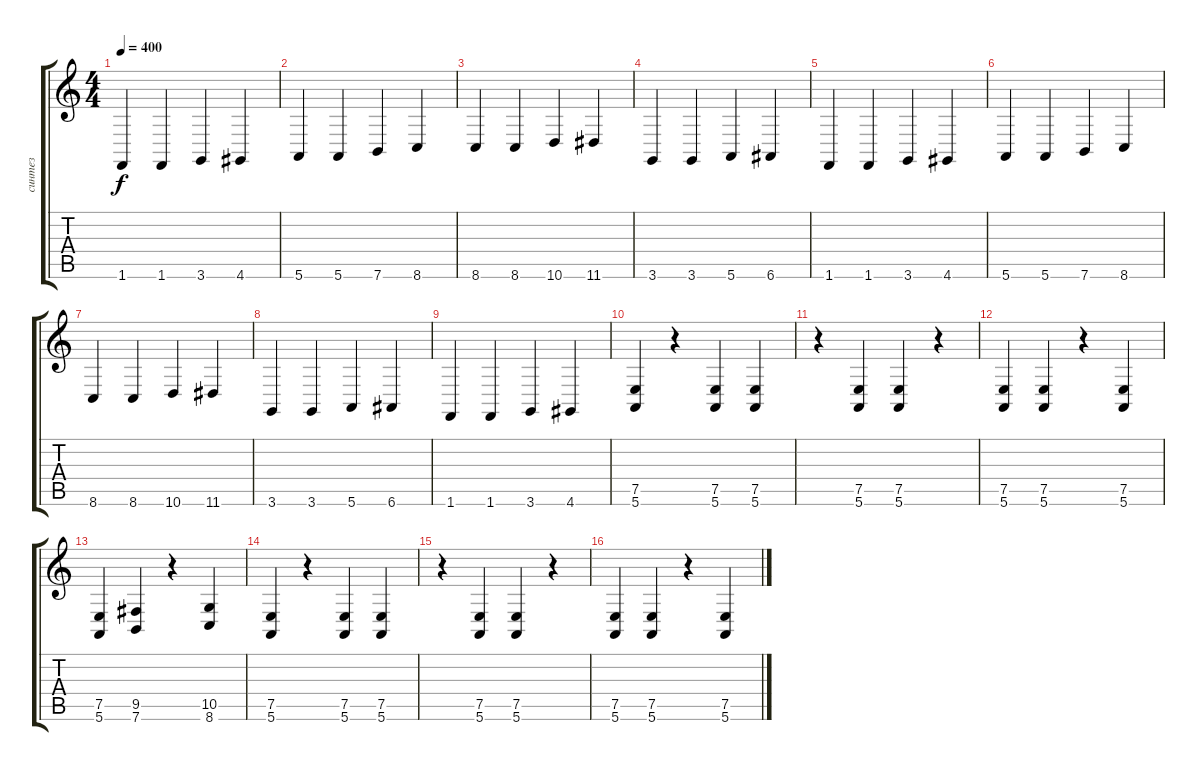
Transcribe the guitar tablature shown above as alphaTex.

\track ("синтез" "синтез") {instrument lead5charang}
\staff {score tabs}
\tuning (E4 B3 G3 D3 A2 E2) {hide}
\ts (4 4)
\tempo 400
\clef g2
\ks c
1.6.4{dy f} 1.6.4 3.6.4 4.6.4 |
5.6.4 5.6.4 7.6.4 8.6.4 |
8.6.4 8.6.4 10.6.4 11.6.4 |
3.6.4 3.6.4 5.6.4 6.6.4 |
1.6.4 1.6.4 3.6.4 4.6.4 |
5.6.4 5.6.4 7.6.4 8.6.4 |
8.6.4 8.6.4 10.6.4 11.6.4 |
3.6.4 3.6.4 5.6.4 6.6.4 |
1.6.4 1.6.4 3.6.4 4.6.4 |
(7.5 5.6).4 r.4 (7.5 5.6).4 (7.5 5.6).4 |
r.4 (7.5 5.6).4 (7.5 5.6).4 r.4 |
(7.5 5.6).4 (7.5 5.6).4 r.4 (7.5 5.6).4 |
(7.5 5.6).4 (9.5 7.6).4 r.4 (10.5 8.6).4 |
(7.5 5.6).4 r.4 (7.5 5.6).4 (7.5 5.6).4 |
r.4 (7.5 5.6).4 (7.5 5.6).4 r.4 |
(7.5 5.6).4 (7.5 5.6).4 r.4 (7.5 5.6).4
